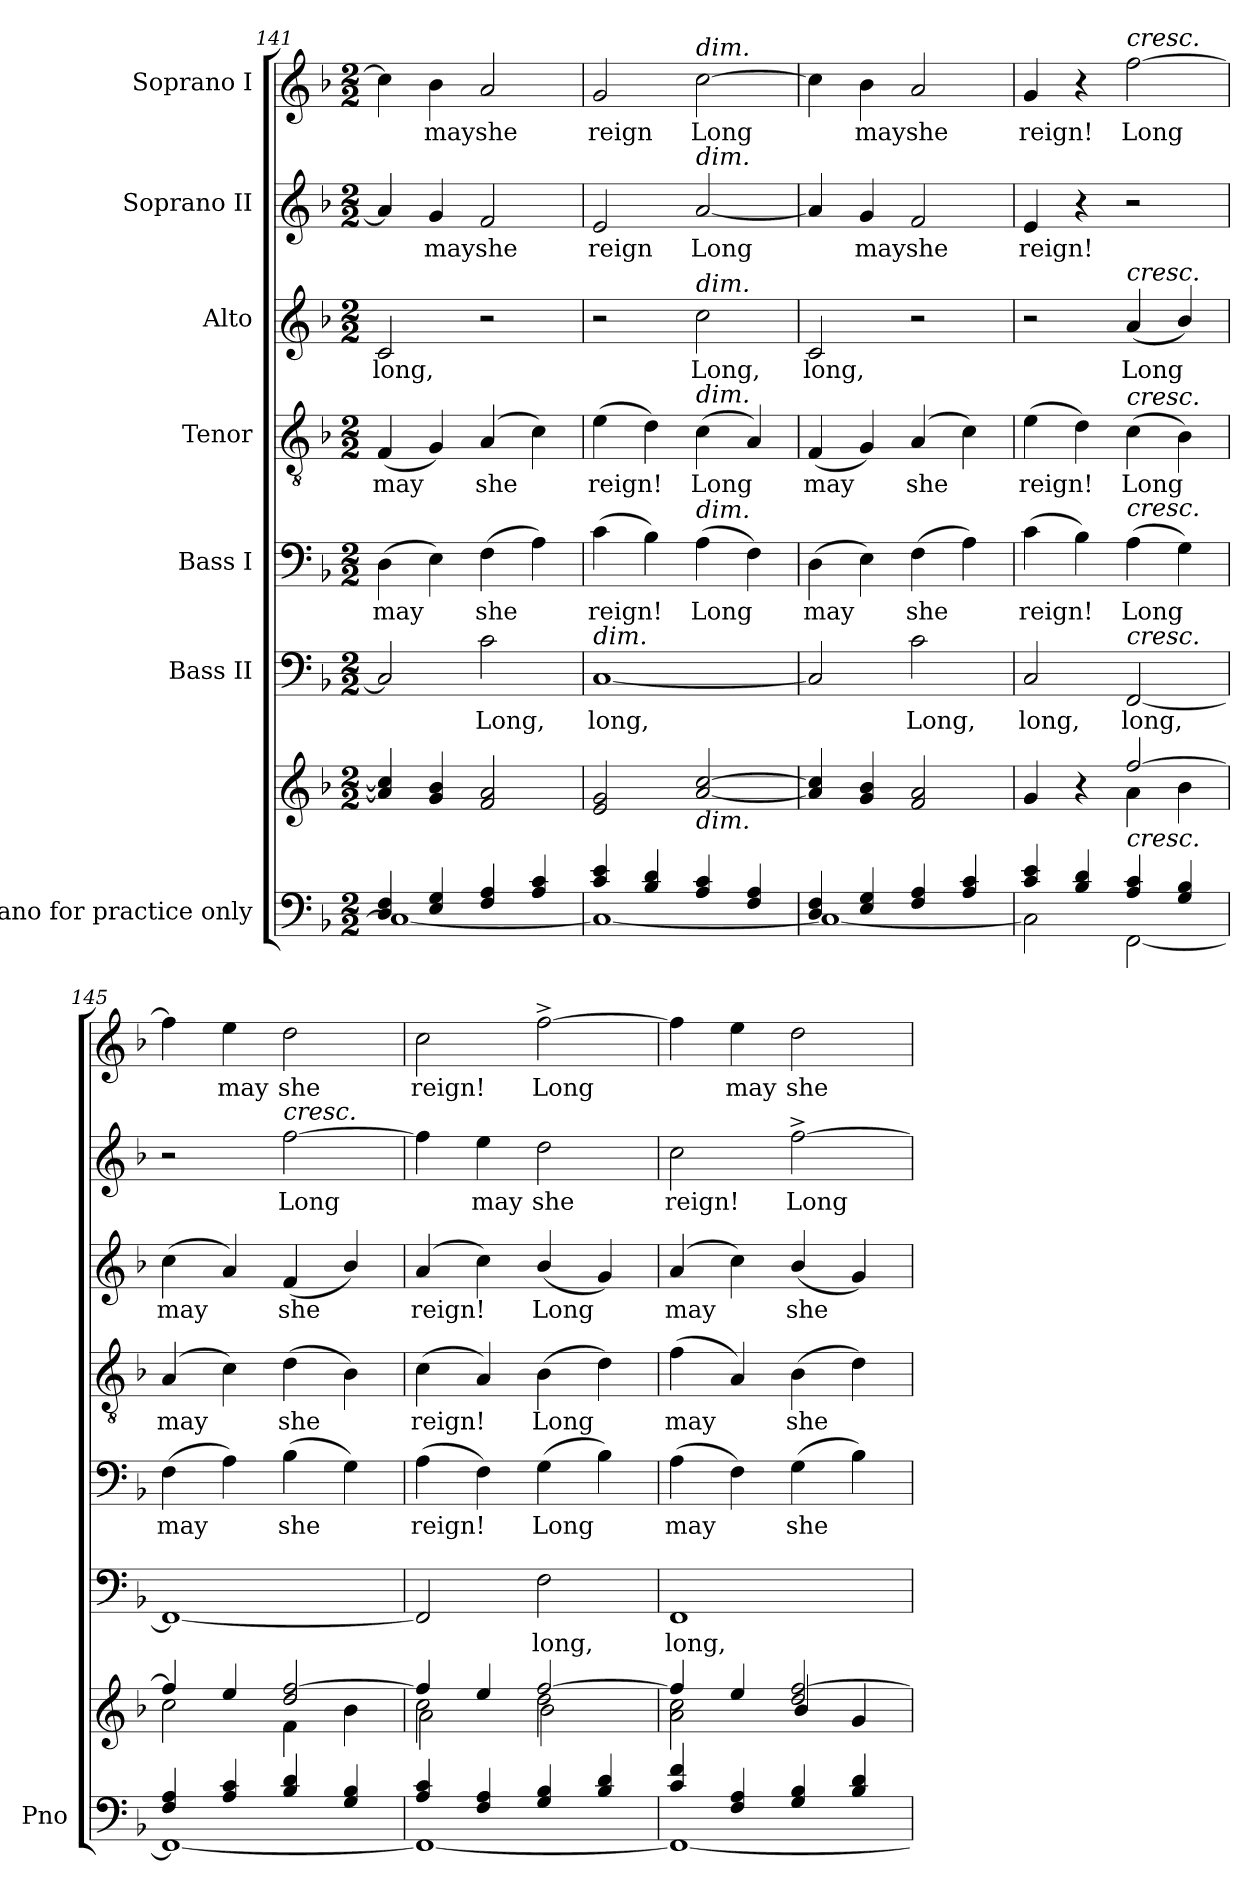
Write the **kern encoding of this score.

**kern	**kern	**kern	**text	**kern	**text	**kern	**text	**kern	**text	**kern	**text	**kern	**text
*part7	*part7	*part6	*part6	*part5	*part5	*part4	*part4	*part3	*part3	*part2	*part2	*part1	*part1
*staff8	*staff7	*staff6	*staff6	*staff5	*staff5	*staff4	*staff4	*staff3	*staff3	*staff2	*staff2	*staff1	*staff1
*I"Piano for practice only	*	*I"Bass II	*	*I"Bass I	*	*I"Tenor	*	*I"Alto	*	*I"Soprano II	*	*I"Soprano I	*
*I'Pno	*	*	*	*	*	*	*	*	*	*	*	*	*
*clefF4	*clefG2	*clefF4	*	*clefF4	*	*clefGv2	*	*clefG2	*	*clefG2	*	*clefG2	*
*k[b-]	*k[b-]	*k[b-]	*	*k[b-]	*	*k[b-]	*	*k[b-]	*	*k[b-]	*	*k[b-]	*
*M2/2	*M2/2	*M2/2	*	*M2/2	*	*M2/2	*	*M2/2	*	*M2/2	*	*M2/2	*
=141	=141	=141	=141	=141	=141	=141	=141	=141	=141	=141	=141	=141	=141
*^	*	*	*	*	*	*	*	*	*	*	*	*	*
!	!	!	!	!	!	!LO:LY:b	!	!LO:LY:b	!	!LO:LY:b	!	!	!	!
4D/ 4F/	1C_	4a/] 4cc/]	2C/]	.	(>4D\	may	(<4F/	may	2c/	long,	4a/]	.	4cc\]	.
!	!	!	!	!	!	!	!	!	!	!	!	!LO:LY:b	!	!LO:LY:b
4E/ 4G/	.	4g/ 4b-/	.	.	4E\)	.	4G/)	.	.	.	4g/	may	4b-\	may
!	!	!	!	!LO:LY:b	!	!LO:LY:b	!	!LO:LY:b	!	!	!	!LO:LY:b	!	!LO:LY:b
4F/ 4A/	.	2f/ 2a/	2c\	Long,	(4F\	she	(4A/	she	2r	.	2f/	she	2a/	she
4A/ 4c/	.	.	.	.	4A\)	.	4c\)	.	.	.	.	.	.	.
=142	=142	=142	=142	=142	=142	=142	=142	=142	=142	=142	=142	=142	=142	=142
!	!	!	!LO:TX:a:i:t=dim.	!	!	!	!	!	!	!	!	!	!	!
!	!	!	!	!LO:LY:b	!	!LO:LY:b	!	!LO:LY:b	!	!	!	!LO:LY:b	!	!LO:LY:b
4c/ 4e/	1C_	2e/ 2g/	[1C	long,	(>4c\	reign!	(>4e\	reign!	2r	.	2e/	reign	2g/	reign
4B-/ 4d/	.	.	.	.	4B-\)	.	4d\)	.	.	.	.	.	.	.
!	!	!	!	!	!	!	!	!	!	!	!	!	!LO:TX:a:i:t=dim.	!
!	!	!	!	!	!	!	!	!	!	!	!LO:TX:a:i:t=dim.	!	!	!
!	!	!	!	!	!	!	!	!	!LO:TX:a:i:t=dim.	!	!	!	!	!
!	!	!	!	!	!	!	!LO:TX:a:i:t=dim.	!	!	!	!	!	!	!
!	!	!	!	!	!LO:TX:a:i:t=dim.	!	!	!	!	!	!	!	!	!
!	!	!LO:TX:b:i:t=dim.	!	!	!	!	!	!	!	!	!	!	!	!
!	!	!	!	!	!	!LO:LY:b	!	!LO:LY:b	!	!LO:LY:b	!	!LO:LY:b	!	!LO:LY:b
4A/ 4c/	.	[2a/ [2cc/	.	.	(4A\	Long	(4c\	Long	2cc\	Long,	[2a/	Long	[2cc\	Long
4F/ 4A/	.	.	.	.	4F\)	.	4A/)	.	.	.	.	.	.	.
!!LO:LB:g=z
=143	=143	=143	=143	=143	=143	=143	=143	=143	=143	=143	=143	=143	=143	=143
!	!	!	!	!	!	!LO:LY:b	!	!LO:LY:b	!	!LO:LY:b	!	!	!	!
4D/ 4F/	1C_	4a/] 4cc/]	2C/]	.	(>4D\	may	(<4F/	may	2c/	long,	4a/]	.	4cc\]	.
!	!	!	!	!	!	!	!	!	!	!	!	!LO:LY:b	!	!LO:LY:b
4E/ 4G/	.	4g/ 4b-/	.	.	4E\)	.	4G/)	.	.	.	4g/	may	4b-\	may
!	!	!	!	!LO:LY:b	!	!LO:LY:b	!	!LO:LY:b	!	!	!	!LO:LY:b	!	!LO:LY:b
4F/ 4A/	.	2f/ 2a/	2c\	Long,	(4F\	she	(4A/	she	2r	.	2f/	she	2a/	she
4A/ 4c/	.	.	.	.	4A\)	.	4c\)	.	.	.	.	.	.	.
=144	=144	=144	=144	=144	=144	=144	=144	=144	=144	=144	=144	=144	=144	=144
*	*	*^	*	*	*	*	*	*	*	*	*	*	*	*
!	!	!	!	!	!LO:LY:b	!	!LO:LY:b	!	!LO:LY:b	!	!	!	!LO:LY:b	!	!LO:LY:b
4c/ 4e/	2C\]	4g/	2ryy	2C/	long,	(>4c\	reign!	(>4e\	reign!	2r	.	4e/	reign!	4g/	reign!
4B-/ 4d/	.	4r	.	.	.	4B-\)	.	4d\)	.	.	.	4r	.	4r	.
!	!	!	!	!	!	!	!	!	!	!	!	!	!	!LO:TX:a:i:t=cresc.	!
!	!	!	!	!	!	!	!	!	!	!LO:TX:a:i:t=cresc.	!	!	!	!	!
!	!	!	!	!	!	!	!	!LO:TX:a:i:t=cresc.	!	!	!	!	!	!	!
!	!	!	!	!	!	!LO:TX:a:i:t=cresc.	!	!	!	!	!	!	!	!	!
!	!	!	!	!LO:TX:a:i:t=cresc.	!	!	!	!	!	!	!	!	!	!	!
!	!	!LO:TX:b:i:t=cresc.	!	!	!	!	!	!	!	!	!	!	!	!	!
!	!	!	!	!	!LO:LY:b	!	!LO:LY:b	!	!LO:LY:b	!	!LO:LY:b	!	!	!	!LO:LY:b
4A/ 4c/	[2FF\	[2ff/	4a\	[2FF/	long,	(4A\	Long	(4c\	Long	(4a/	Long	2r	.	[2ff\	Long
4G/ 4B-/	.	.	4b-\	.	.	4G\)	.	4B-\)	.	4b-/)	.	.	.	.	.
=145	=145	=145	=145	=145	=145	=145	=145	=145	=145	=145	=145	=145	=145	=145	=145
*	*	*	*^	*	*	*	*	*	*	*	*	*	*	*	*
!	!	!	!	!	!	!	!	!LO:LY:b	!	!LO:LY:b	!	!LO:LY:b	!	!	!	!
4F/ 4A/	1FF_	4ff/]	2cc\	2ryy	1FF_	.	(>4F\	may	(>4A/	may	(>4cc\	may	2r	.	4ff\]	.
!	!	!	!	!	!	!	!	!	!	!	!	!	!	!	!	!LO:LY:b
4A/ 4c/	.	4ee/	.	.	.	.	4A\)	.	4c\)	.	4a/)	.	.	.	4ee\	may
!	!	!	!	!	!	!	!	!	!	!	!	!	!LO:TX:a:i:t=cresc.	!	!	!
!	!	!	!	!	!	!	!	!LO:LY:b	!	!LO:LY:b	!	!LO:LY:b	!	!LO:LY:b	!	!LO:LY:b
4B-/ 4d/	.	2dd/ [2ff/	2ryy	4f\	.	.	(4B-\	she	(4d\	she	(4f/	she	[2ff\	Long	2dd\	she
4G/ 4B-/	.	.	.	4b-\	.	.	4G\)	.	4B-\)	.	4b-/)	.	.	.	.	.
=146	=146	=146	=146	=146	=146	=146	=146	=146	=146	=146	=146	=146	=146	=146	=146	=146
!	!	!	!	!	!	!	!	!LO:LY:b	!	!LO:LY:b	!	!LO:LY:b	!	!	!	!LO:LY:b
4A/ 4c/	1FF_	4ff/]	2cc\	2a\	2FF/]	.	(>4A\	reign!	(>4c\	reign!	(>4a/	reign!	4ff\]	.	2cc\	reign!
!	!	!	!	!	!	!	!	!	!	!	!	!	!	!LO:LY:b	!	!
4F/ 4A/	.	4ee/	.	.	.	.	4F\)	.	4A/)	.	4cc\)	.	4ee\	may	.	.
!	!	!	!	!	!	!LO:LY:b	!	!LO:LY:b	!	!LO:LY:b	!	!LO:LY:b	!	!LO:LY:b	!	!LO:LY:b
4G/ 4B-/	.	[2ff/	2dd\	2b-\	2F\	long,	(4G\	Long	(4B-\	Long	(4b-/	Long	2dd\	she	[2ff^\	Long
4B-/ 4d/	.	.	.	.	.	.	4B-\)	.	4d\)	.	4g/)	.	.	.	.	.
=147	=147	=147	=147	=147	=147	=147	=147	=147	=147	=147	=147	=147	=147	=147	=147	=147
!	!	!	!	!	!	!LO:LY:b	!	!LO:LY:b	!	!LO:LY:b	!	!LO:LY:b	!	!LO:LY:b	!	!
4c/ 4f/	1FF_	4ff/]	2a\ 2cc\	2ryy	1FF	long,	(>4A\	may	(>4f\	may	(>4a/	may	2cc\	reign!	4ff\]	.
!	!	!	!	!	!	!	!	!	!	!	!	!	!	!	!	!LO:LY:b
4F/ 4A/	.	4ee/	.	.	.	.	4F\)	.	4A/)	.	4cc\)	.	.	.	4ee\	may
!	!	!	!	!	!	!	!	!LO:LY:b	!	!LO:LY:b	!	!LO:LY:b	!	!LO:LY:b	!	!LO:LY:b
4G/ 4B-/	.	2dd/ [2ff/	2ryy	4b-/	.	.	(4G\	she	(4B-\	she	(4b-/	she	[2ff^\	Long	2dd\	she
4B-/ 4d/	.	.	.	4g/	.	.	4B-\)	.	4d\)	.	4g/)	.	.	.	.	.
*v	*v	*	*	*	*	*	*	*	*	*	*	*	*	*	*	*
*	*v	*v	*v	*	*	*	*	*	*	*	*	*	*	*	*
=	=	=	=	=	=	=	=	=	=	=	=	=	=
*-	*-	*-	*-	*-	*-	*-	*-	*-	*-	*-	*-	*-	*-
